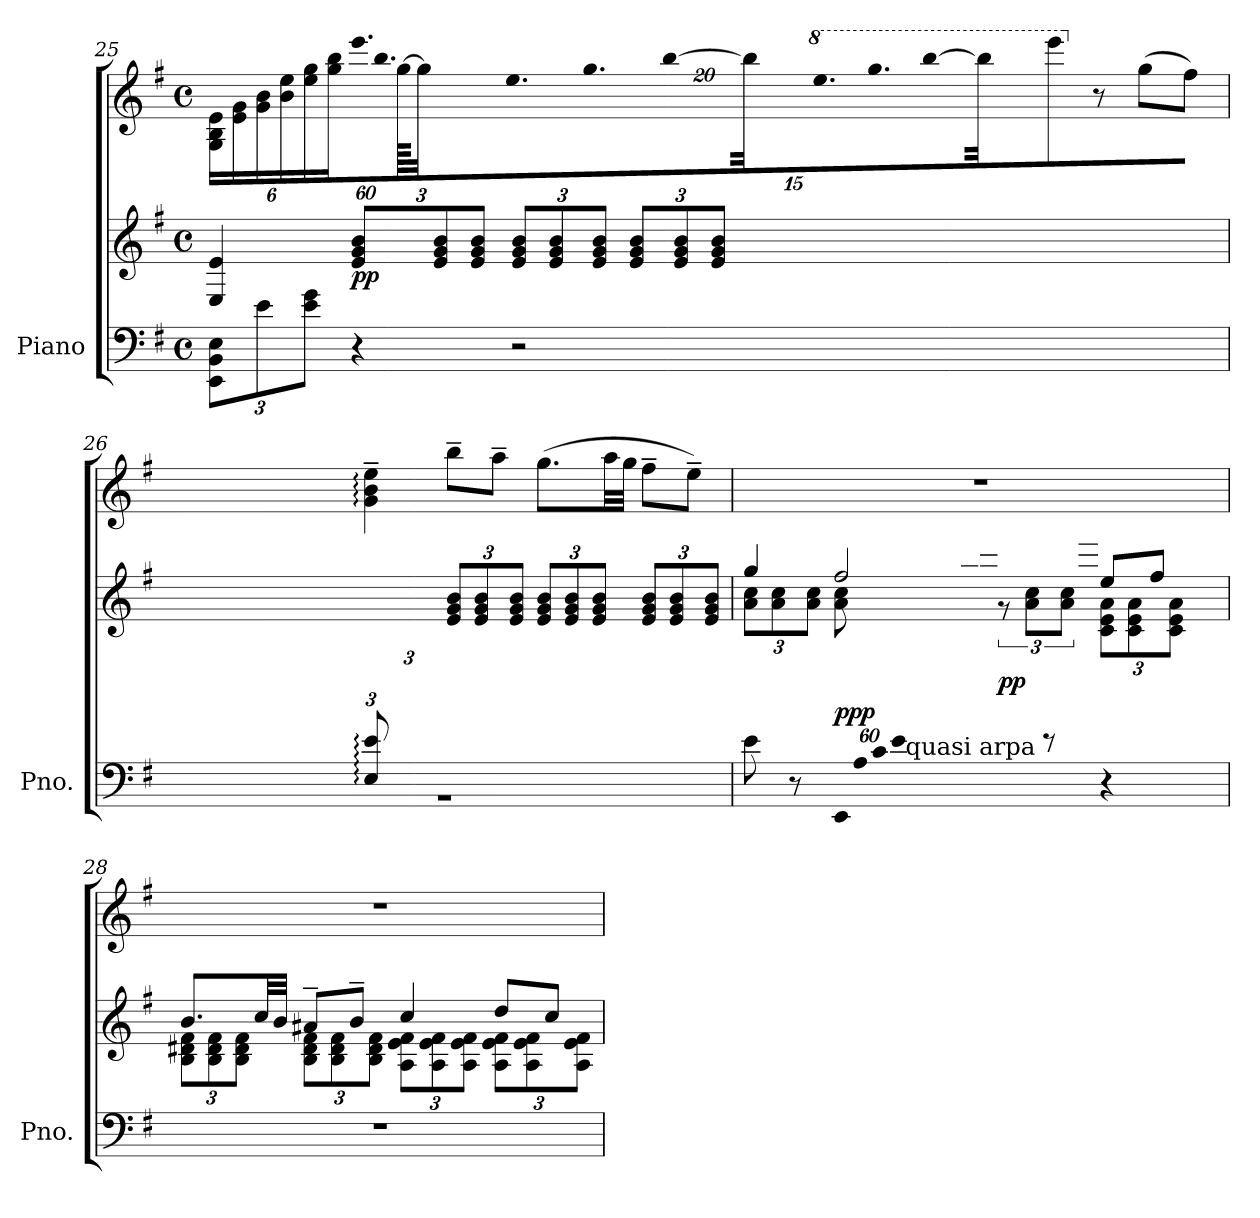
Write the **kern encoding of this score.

**kern	**kern	**kern	**dynam
*part1	*part1	*part1	*part1
*staff3	*staff2	*staff1	*staff1/2/3
*I"Piano	*	*	*
*I'Pno.	*	*	*
*clefF4	*clefG2	*clefG2	*
*k[f#]	*k[f#]	*k[f#]	*
*M4/4	*M4/4	*M4/4	*
*met(c)	*met(c)	*met(c)	*
*Xbrackettup	*	*Xbrackettup	*
=25	=25	=25	=25
12EE\ 12BB\ 12E\L	4E/ 4e/	24G/ 24B/ 24e/LL	.
.	.	24e/ 24g/	.
12e\	.	24g/ 24b/	.
.	.	24b/ 24ee/	.
12e\ 12g\J	.	24ee/ 24gg/	.
.	.	24gg/ 24bb/JJ	.
*	*Xbrackettup	*	*
!	!	!LO:N:vis=32.	!LO:DY:b=2
4r	12e/ 12g/ 12b/L	1920%53eee\LL	pp
!	!	!LO:N:vis=32.	!
.	.	1920%53bb\	.
.	.	[960%7gg\	.
.	.	640%13gg\]	.
.	.	1920ryy	.
!	!	!LO:N:vis=32.	!
.	12e/ 12g/ 12b/	1920%53ee\	.
!	!	!LO:N:vis=32.	!
.	.	1920%53gg\	.
.	.	[960%7bb\	.
.	.	640%13bb\]	.
.	.	1920ryy	.
*	*	*8va	*
!	!	!LO:N:vis=32.	!
.	12e/ 12g/ 12b/J	1920%53eee\	.
!	!	!LO:N:vis=32.	!
.	.	1920%53ggg\	.
.	.	[960%7bbb\JJ	.
.	.	640%13bbb\JJ]	.
.	.	1920ryy	.
2r	12e/ 12g/ 12b/L	8eeee\	.
.	12e/ 12g/ 12b/	.	.
*	*	*X8va	*
.	.	8r	.
.	12e/ 12g/ 12b/J	.	.
!	!	!	!LO:DY:b
.	12e/ 12g/ 12b/L	(8gg\L	other-dynamics
.	12e/ 12g/ 12b/	.	.
.	.	8ff#\J)	.
.	12e/ 12g/ 12b/J	.	.
=26	=26	=26	=26
*^	*	*	*
12E/: 12e/:L	1r	12ryy	4g\:~ 4b\:~ 4ee\:~	.
12%11ryy	.	12e\ 12g\ 12b\	.	.
.	.	12e\ 12g\ 12b\J	.	.
.	.	12e/ 12g/ 12b/L	8bb~\L	.
.	.	12e/ 12g/ 12b/	.	.
.	.	.	8aa~\J	.
.	.	12e/ 12g/ 12b/J	.	.
.	.	12e/ 12g/ 12b/L	(8.gg\L	.
.	.	12e/ 12g/ 12b/	.	.
.	.	12e/ 12g/ 12b/J	.	.
.	.	.	32aa\LL	.
.	.	.	32gg\JJJ	.
.	.	12e/ 12g/ 12b/L	8ff#~\L	.
.	.	12e/ 12g/ 12b/	.	.
.	.	.	8ee~\J)	.
.	.	12e/ 12g/ 12b/J	.	.
*v	*v	*	*	*
!!LO:PB:g=z
=27	=27	=27	=27
*	*^	*	*
*	*	*^	*	*
8e\	4gg/	12a\ 12cc\L	480%173ryy	1r	.
.	.	12a\ 12cc\	.	.	.
8r	.	.	.	.	.
.	.	12a\ 12cc\J	.	.	.
!LO:N:vis=32	!	!	!	!	!LO:DY:a=3
1920%53EE/LLL	2ff#/	8a\ 8cc\	.	.	ppp
!LO:N:vis=32	!	!	!	!	!
1920%53A/	.	.	.	.	.
!LO:N:vis=32	!	!	!	!	!
1920%53c/	.	.	.	.	.
!LO:N:vis=32	!	!	!	!	!
1920%53e/	.	.	.	.	.
!LO:TX:a:t=quasi arpa	!	!	!	!	!
!	!	!	!LO:N:vis=32	!	!
480%127ryy	.	.	1920%53a\	.	.
.	.	8ryy	.	.	.
!	!	!	!LO:N:vis=32	!	!
.	.	.	1920%53cc\	.	.
!	!	!	!LO:N:vis=32	!	!
.	.	.	1920%53ee\	.	.
!	!	!	!LO:N:vis=32	!	!
.	.	.	1920%53aa\	.	.
!	!	!	!LO:N:vis=32	!	!
.	.	.	1920%53ccc\JJJ	.	.
.	.	.	640ryy	.	.
*	*	*brackettup	*	*	*
!	!	!	!	!	!LO:DY:b=2
.	.	12r	8eee\	.	pp
.	.	12a\ 12cc\L	.	.	.
8re	.	.	4.ryy	.	.
.	.	12a\ 12cc\J	.	.	.
*	*	*Xbrackettup	*	*	*
4r	8ee/L	12c\ 12e\ 12a\L	.	.	.
.	.	12c\ 12e\ 12a\	.	.	.
.	8ff#/J	.	.	.	.
.	.	12c\ 12e\ 12a\J	.	.	.
*	*	*v	*v	*	*
=28	=28	=28	=28	=28
1r	8.b/L	12B\ 12d#X\ 12f#\L	1r	.
.	.	12B\ 12d#\ 12f#\	.	.
.	.	12B\ 12d#\ 12f#\J	.	.
.	32cc/LL	.	.	.
.	32b/JJJ	.	.	.
.	8a#X~/L	12B\ 12d#\ 12f#\L	.	.
.	.	12B\ 12d#\ 12f#\	.	.
.	8b~/J	.	.	.
.	.	12B\ 12d#\ 12f#\J	.	.
.	4cc/	12A\ 12e\ 12f#\L	.	.
.	.	12A\ 12e\ 12f#\	.	.
.	.	12A\ 12e\ 12f#\J	.	.
.	8dd/L	12A\ 12e\ 12f#\L	.	.
.	.	12A\ 12e\ 12f#\	.	.
.	8cc/J	.	.	.
.	.	12A\ 12e\ 12f#\J	.	.
*	*v	*v	*	*
=	=	=	=
*-	*-	*-	*-
